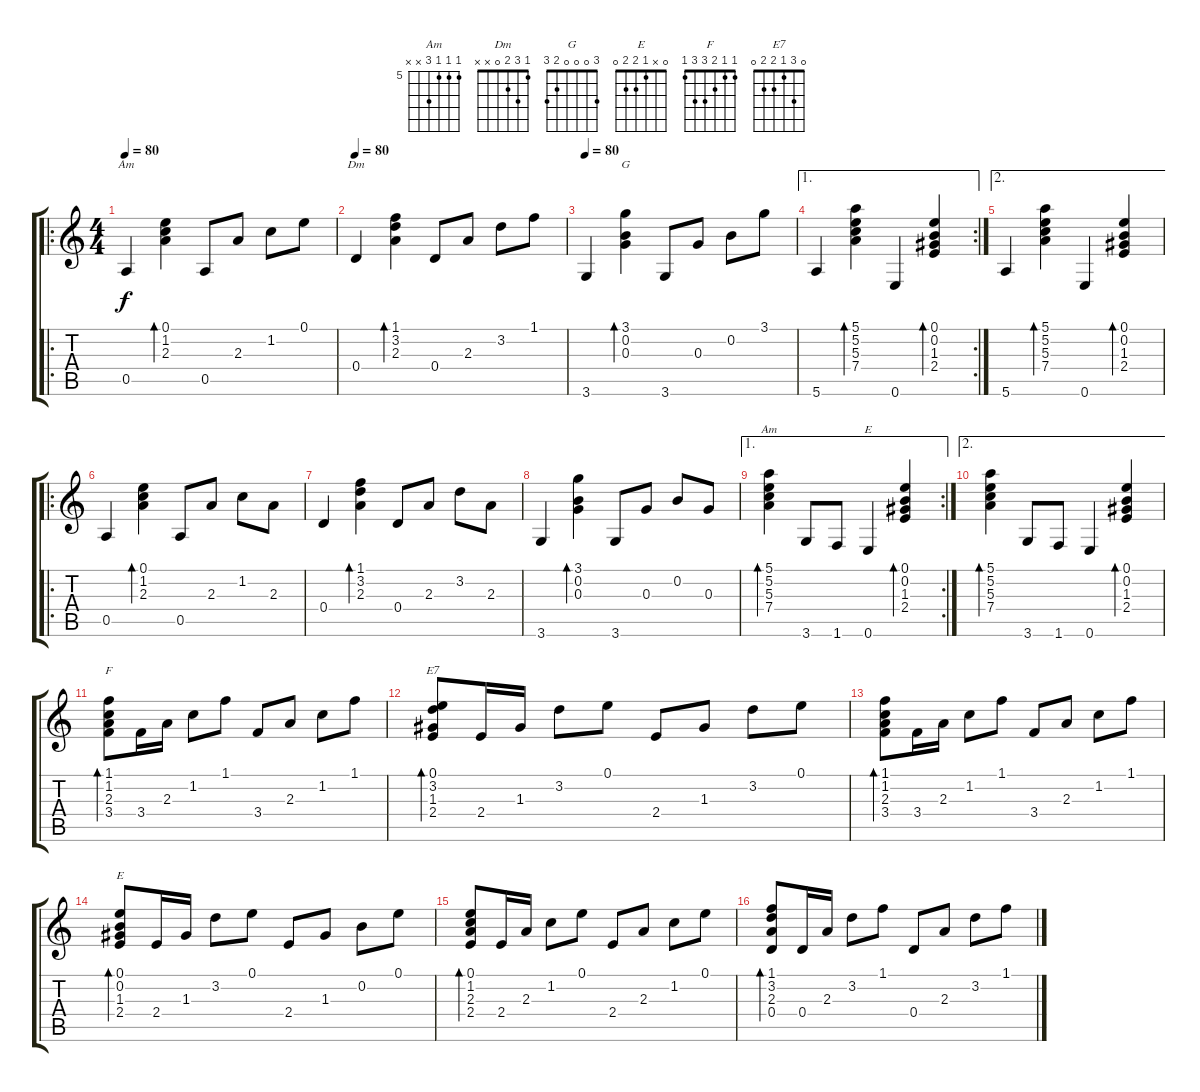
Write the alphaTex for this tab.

\track "" {instrument acousticguitarnylon}
\staff {score tabs}
\tuning (E4 B3 G3 D3 A2 E2) {hide}
\chord ("Am" 0 1 2 2 0 x)
\chord ("Dm" 1 3 2 0 x x)
\chord ("G" 3 0 0 0 2 3)
\chord ("Am" 5 5 5 7 x x) {firstfret 5}
\chord ("E" x x 1 2 2 0)
\chord ("F" 1 1 2 3 3 1)
\chord ("E7" 0 3 1 2 2 0)
\chord ("E" 0 x 1 2 2 0)
\ro
\ts (4 4)
\tempo 80
\clef g2
\ks c
0.5.4{ch "Am" dy f volume 16 instrument acousticguitarnylon} (0.1 1.2 2.3).4{bd 480} 0.5.8 2.3.8 1.2.8 0.1.8 |
\tempo 80
0.4.4{ch "Dm"} (1.1 3.2 2.3).4{bd 480} 0.4.8 2.3.8 3.2.8 1.1.8 |
\tempo 80
3.6.4 (3.1 0.2 0.3).4{bd 480 ch "G"} 3.6.8 0.3.8 0.2.8 3.1.8 |
\ae 1
\rc 2
5.6.4 (5.1 5.2 5.3 7.4).4{bd 480} 0.6.4 (0.1 0.2 1.3 2.4).4{bd 480} |
\ae 2
5.6.4 (5.1 5.2 5.3 7.4).4{bd 480} 0.6.4 (0.1 0.2 1.3 2.4).4{bd 480} |
\ro
0.5.4 (0.1 1.2 2.3).4{bd 480} 0.5.8 2.3.8 1.2.8 2.3.8 |
0.4.4 (1.1 3.2 2.3).4{bd 480} 0.4.8 2.3.8 3.2.8 2.3.8 |
3.6.4 (3.1 0.2 0.3).4{bd 480} 3.6.8 0.3.8 0.2.8 0.3.8 |
\ae 1
\rc 2
(5.1 5.2 5.3 7.4).4{bd 480 ch "Am"} 3.6.8 1.6.8 0.6.4{ch "E"} (0.1 0.2 1.3 2.4).4{bd 480} |
\ae 2
(5.1 5.2 5.3 7.4).4{bd 480} 3.6.8 1.6.8 0.6.4 (0.1 0.2 1.3 2.4).4{bd 480} |
(1.1 1.2 2.3 3.4).8{bd 480 ch "F"} 3.4.16 2.3.16 1.2.8 1.1.8 3.4.8 2.3.8 1.2.8 1.1.8 |
(0.1 3.2 1.3 2.4).8{bd 480 ch "E7"} 2.4.16 1.3.16 3.2.8 0.1.8 2.4.8 1.3.8 3.2.8 0.1.8 |
(1.1 1.2 2.3 3.4).8{bd 480} 3.4.16 2.3.16 1.2.8 1.1.8 3.4.8 2.3.8 1.2.8 1.1.8 |
(0.1 0.2 1.3 2.4).8{bd 480 ch "E"} 2.4.16 1.3.16 3.2.8 0.1.8 2.4.8 1.3.8 0.2.8 0.1.8 |
(0.1 1.2 2.3 2.4).8{bd 480} 2.4.16 2.3.16 1.2.8 0.1.8 2.4.8 2.3.8 1.2.8 0.1.8 |
(1.1 3.2 2.3 0.4).8{bd 480} 0.4.16 2.3.16 3.2.8 1.1.8 0.4.8 2.3.8 3.2.8 1.1.8
